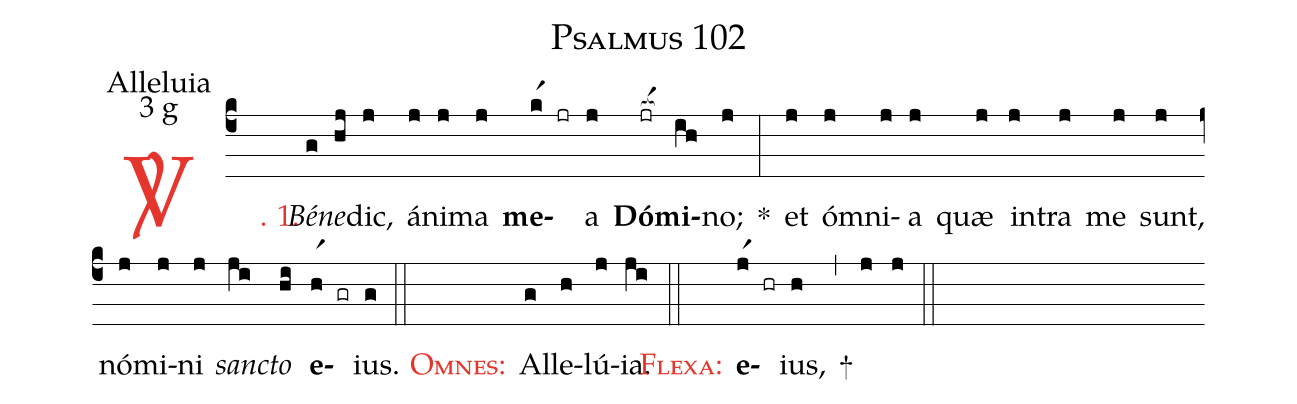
name: Psalmus 102;
office-part: Alleluia;
mode: 3;
mode-differentia: g;
%%
(c4)

<c><sp>V/</sp>. 1.</c>() <i>Bé</i>(g)<i>ne</i>(hj)dic,(j) á(j)ni(j)ma(j) <b>me</b>(kr1 jr)a(j) <b>Dó</b><nlba>(jr[ocba:1{])<b>mi</b></nlba>(ih[ocba:0}])no;(j) *(:) et(j) óm(j)ni(j)a(j) quæ(j) in(j)tra(j) me(j) sunt,(j) nó(j)mi(j)ni(j) <i>sanc</i>(ji)<i>to</i>(hi) <b>e</b>(hr1 gr)ius.(g)

(::)

<nlba><c><sc>Omnes</sc>:</c>() Al</nlba>(g)le(h)lú(j)ia.(ji)

(::)

<nlba><c><sc>Flexa:</sc></c>() <b>e</b></nlba>(jr1 hr)ius,(h) +(,) (j) (j)

(::)
